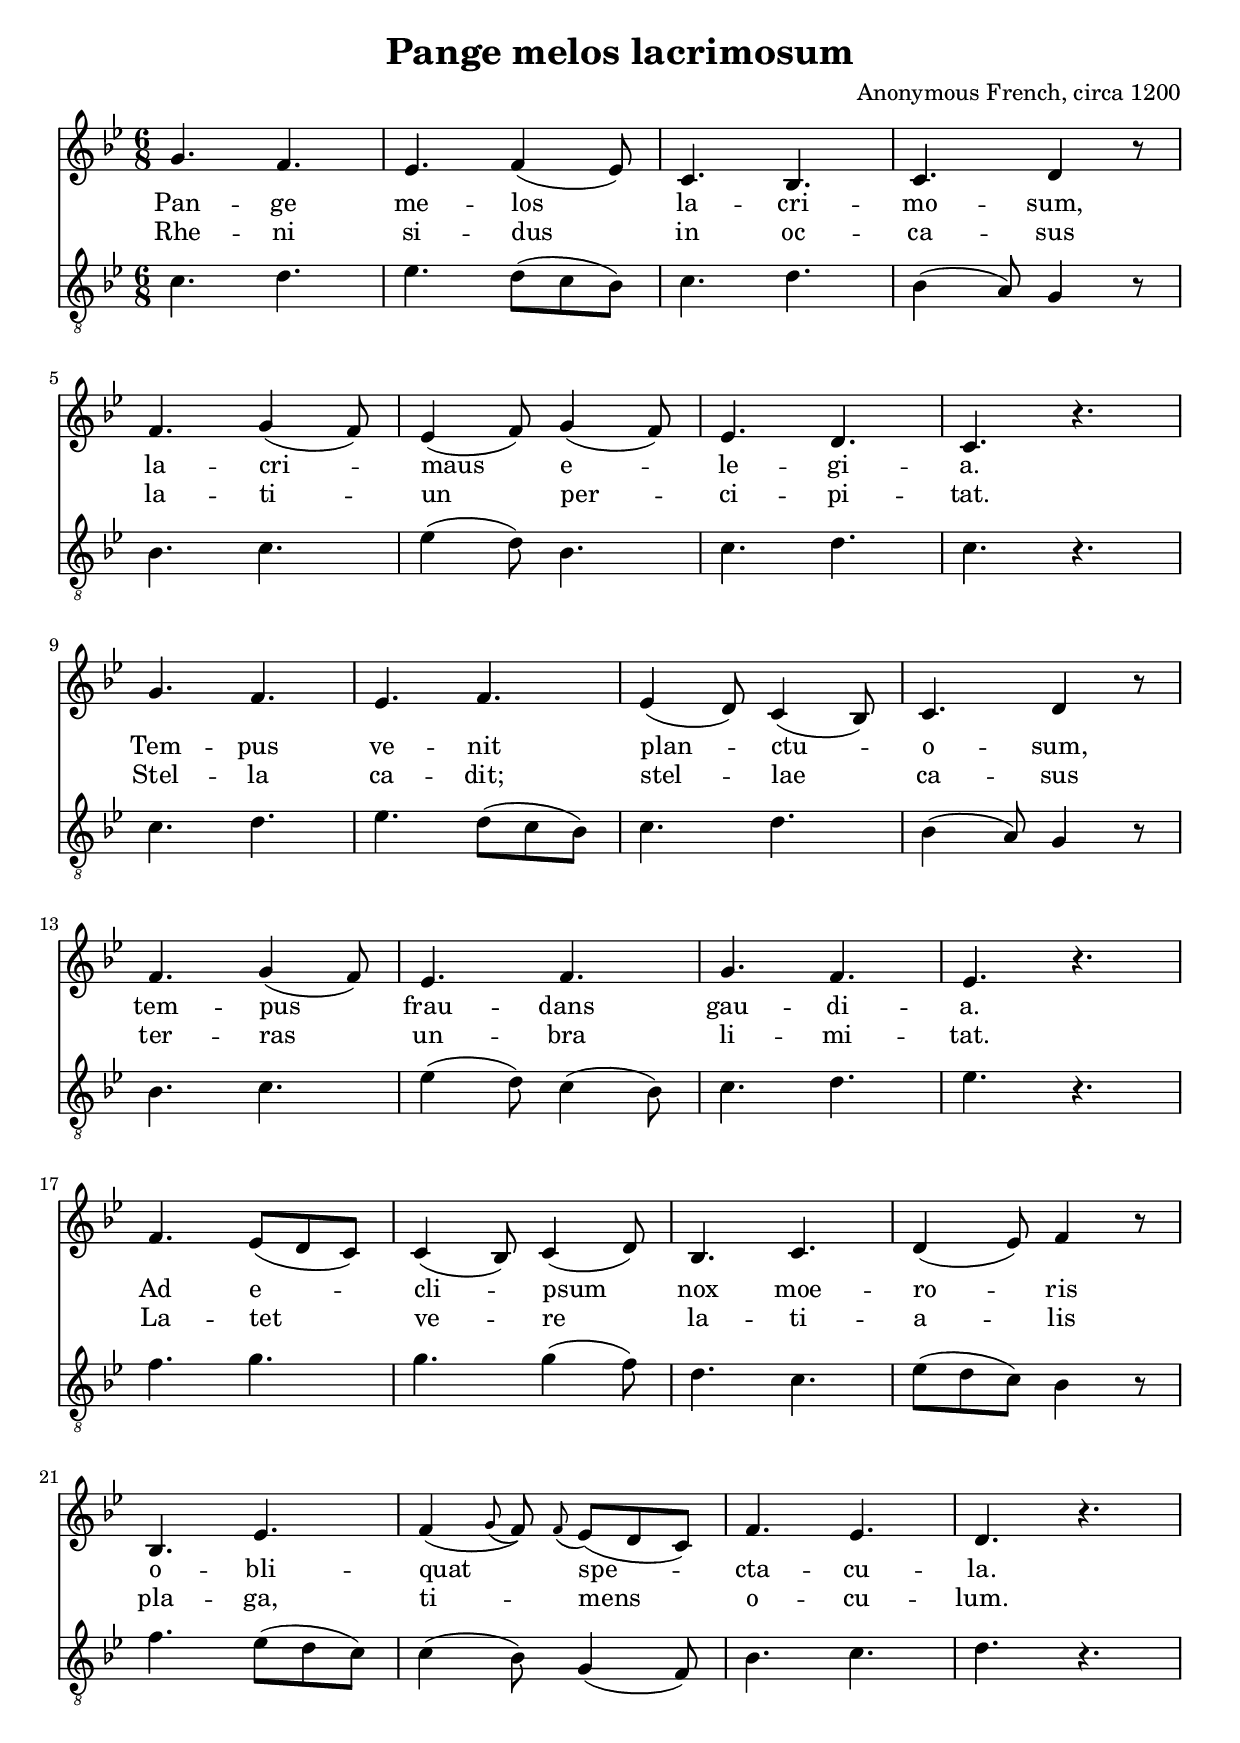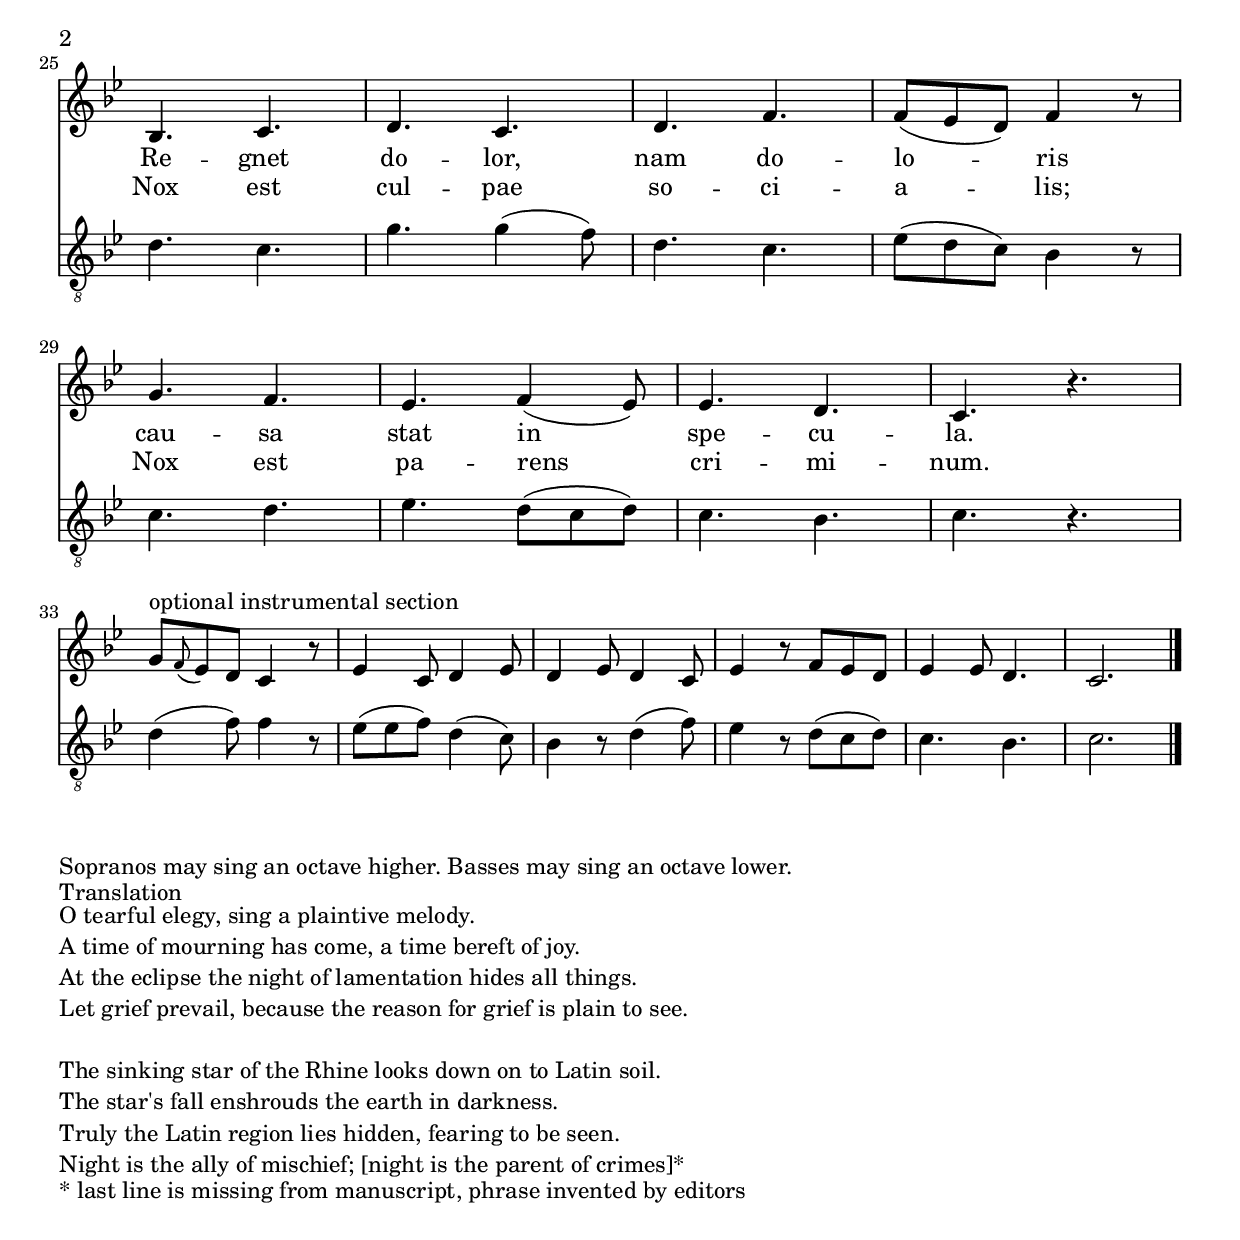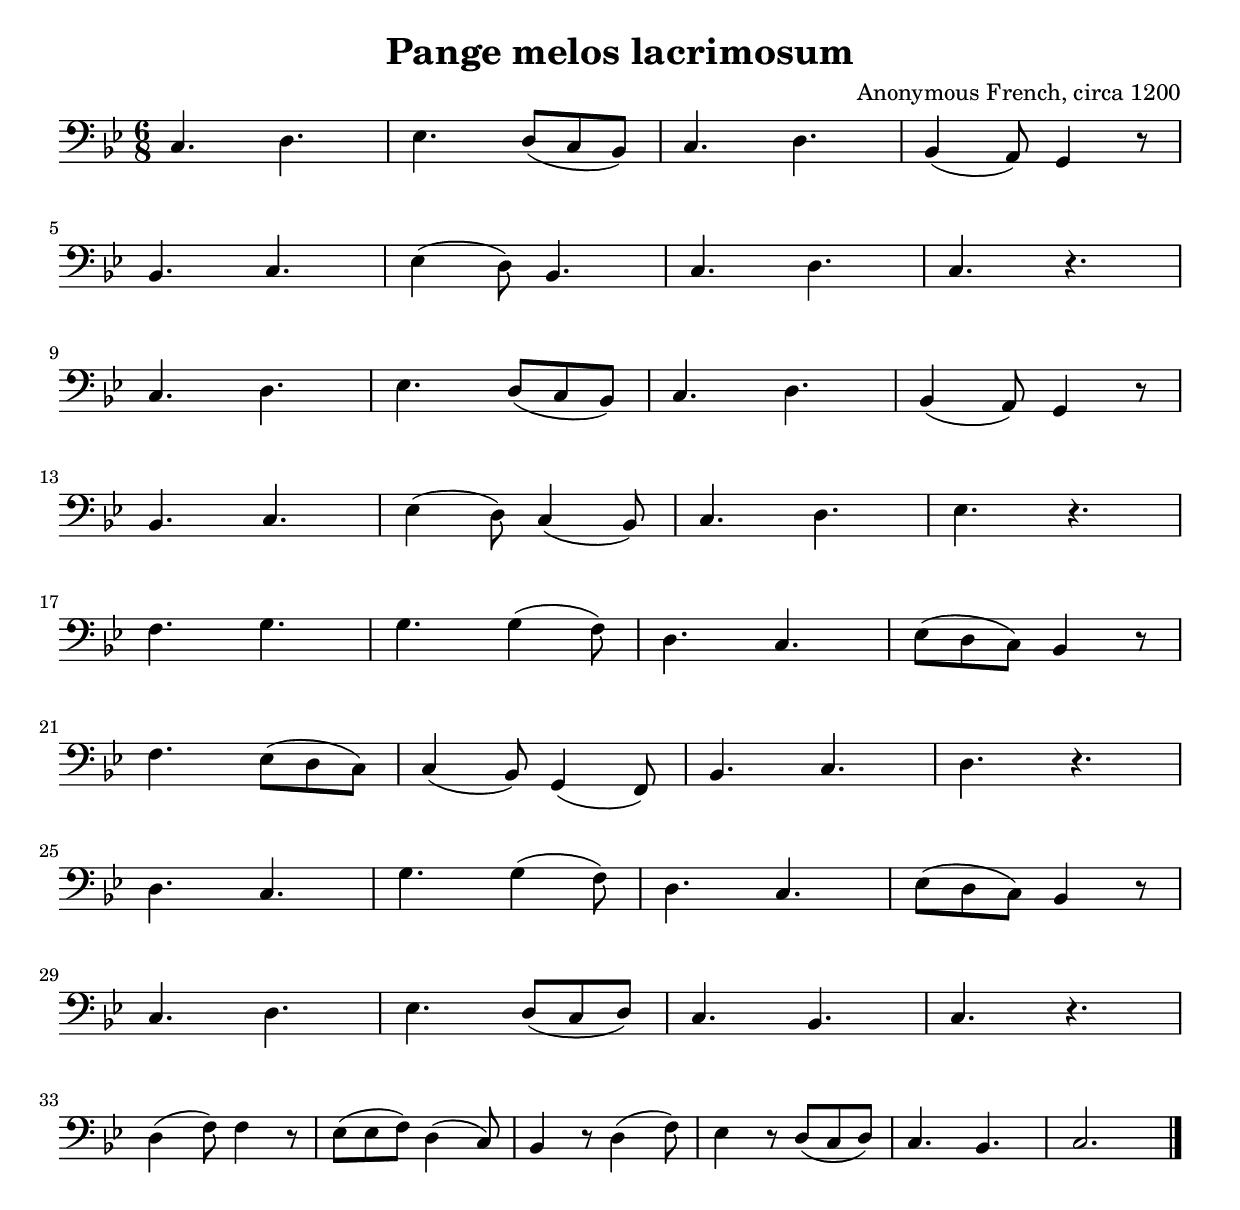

\version "2.12.3"

\header {
    title = "Pange melos lacrimosum"
    composer = "Anonymous French, circa 1200"
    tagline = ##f
}

\layout { indent = 0\cm }

top = \transpose c f {
    \key g \dorian
    \time 6/8

    d'4.c'4.|  bes4.c'4(bes8)|  g4.f4.|  g4.a4r8|\break c'4.d'4(c'8)| bes4(c'8)d'4(c'8)| 

    bes4.a4.|  g4.r4.|\break  d'4.c'4.|  bes4.c'4.|  bes4(a8)g4(f8)|  g4.a4r8|\break  c'4.d'4(c'8)|  bes4.c'4.| 

    d'4.c'4.|  bes4.r4.|\break  c'4.bes8(a8g8)|  g4(f8)g4(a8)|  f4.g4.|  a4(bes8)c'4r8|\break  f4.bes4.|  c'4(\appoggiatura{d'8}c'8)\appoggiatura{c'8}bes8(a8g8) | 

    c'4.bes4.|  a4.r4.|\break  f4.g4.|  a4.g4.|  a4.c'4.|  c'8(bes8a8)c'4r8|\break  d'4.c'4.|  bes4.c'4(bes8)|
    
    bes4.a4.| g4.r4. |\break d'8^"optional instrumental section" \appoggiatura{c'8}bes8a8 g4r8 | bes4g8a4bes8|  a4bes8a4g8|  bes4r8c'8bes8a8|  bes4bes8a4.| g2. \bar "|."
}

bottom = \transpose c f {
   \key g \dorian
   \time 6/8
   
   g4.a4.|  bes4.a8(g8f8)| g4.a4.| f4(e8)d4r8|\break  f4.g4.|  bes4(a8)f4.|

   g4.a4.|  g4.r4.|\break  g4.a4.|  bes4.a8(g8f8)|  g4.a4.|  f4(e8)d4r8|\break  f4.g4.|  bes4(a8)g4(f8)|
   
   g4.a4.|  bes4.r4.|\break  c'4.d'4.| d'4.d'4(c'8)| a4.g4.|  bes8(a8g8)f4r8|\break  c'4.bes8(a8g8)|  g4(f8)d4(c8)|
   
   f4.g4.|  a4.r4.|\break  a4.g4.|  d'4.d'4(c'8)|  a4.g4.|  bes8(a8g8)f4r8|\break  g4.a4.|  bes4.a8(g8a8)|
   
   g4.f4.|  g4.r4.|\break  a4(c'8)c'4r8|  bes8(bes8c'8)a4(g8)|  f4r8a4(c'8)|  bes4r8a8(g8a8)|  g4.f4.|  g2. \bar "|."
}


lyricsa = \lyricmode {
   Pan -- ge  me -- los  la -- cri -- mo -- sum, 
   la -- cri -- maus  e -- le -- gi -- a.
   Tem -- pus  ve -- nit  plan -- ctu -- o -- sum,
   tem -- pus  frau -- dans  gau -- di -- a.
   Ad  e -- cli -- psum  nox  moe -- ro -- ris
   o -- bli -- quat  spe -- cta -- cu -- la.
   Re -- gnet  do -- lor,  nam do -- lo -- ris
   cau -- sa  stat  in  spe -- cu -- la.
}

lyricsb = \lyricmode {
   Rhe -- ni  si -- dus  in  oc -- ca -- sus  
   la -- ti -- un   per -- ci -- pi -- tat.
   Stel -- la  ca -- dit;  stel -- lae ca -- sus
   ter -- ras  un -- bra  li -- mi -- tat.
   La -- tet  ve -- re  la -- ti -- a -- lis
   pla -- ga,  ti -- mens  o -- cu -- lum.
   Nox  est  cul -- pae  so -- ci -- a -- lis;
   Nox  est  pa -- rens  cri -- mi -- num. 
}

\book {
    \score {
        <<
            \new Voice = top    { \clef "treble" \top }
            \new Lyrics \lyricsto top \lyricsa
            \new Lyrics \lyricsto top \lyricsb
            \new Voice = bottom { \clef "treble_8" \bottom }
        >>
    }
    
    
    \score {
        \new StaffGroup <<
            \tempo 4 = 170
            \new Voice = top    { \set Staff.midiInstrument = #"violin" { \top \top } }
            \new Voice = topb    { \set Staff.midiInstrument = #"oboe" \transpose c c' { \top \top } }
            \new Voice = topc    { \set Staff.midiInstrument = #"piccolo" \transpose c c'' { \top \top } }
            \new Voice = topd    { \set Staff.midiInstrument = #"piccolo" \transpose c c''' {R2.*38 \top } }
            \new Voice = bottom { \set Staff.midiInstrument = #"cello" { \bottom \bottom } }
            \new Voice = bottomb { \set Staff.midiInstrument = #"bassoon" \transpose c c, { \bottom \bottom } }
        >>
    
        \midi { }
    }
    
    \markup{ Sopranos may sing an octave higher. Basses may sing an octave lower. }
    
    \markup{ Translation }
    \markup{ \column {
        "O tearful elegy, sing a plaintive melody."
        "A time of mourning has come, a time bereft of joy."
        "At the eclipse the night of lamentation hides all things."
        "Let grief prevail, because the reason for grief is plain to see."
        " "
        "The sinking star of the Rhine looks down on to Latin soil."
        "The star's fall enshrouds the earth in darkness."
        "Truly the Latin region lies hidden, fearing to be seen."
        "Night is the ally of mischief; [night is the parent of crimes]*"
    } }
    
    \markup{ * last line is missing from manuscript, phrase invented by editors }
}

\book {
    \score {
        <<
            \new Voice = bottom { \transpose c c, { \clef "bass" \bottom } }
        >>
    }
}
